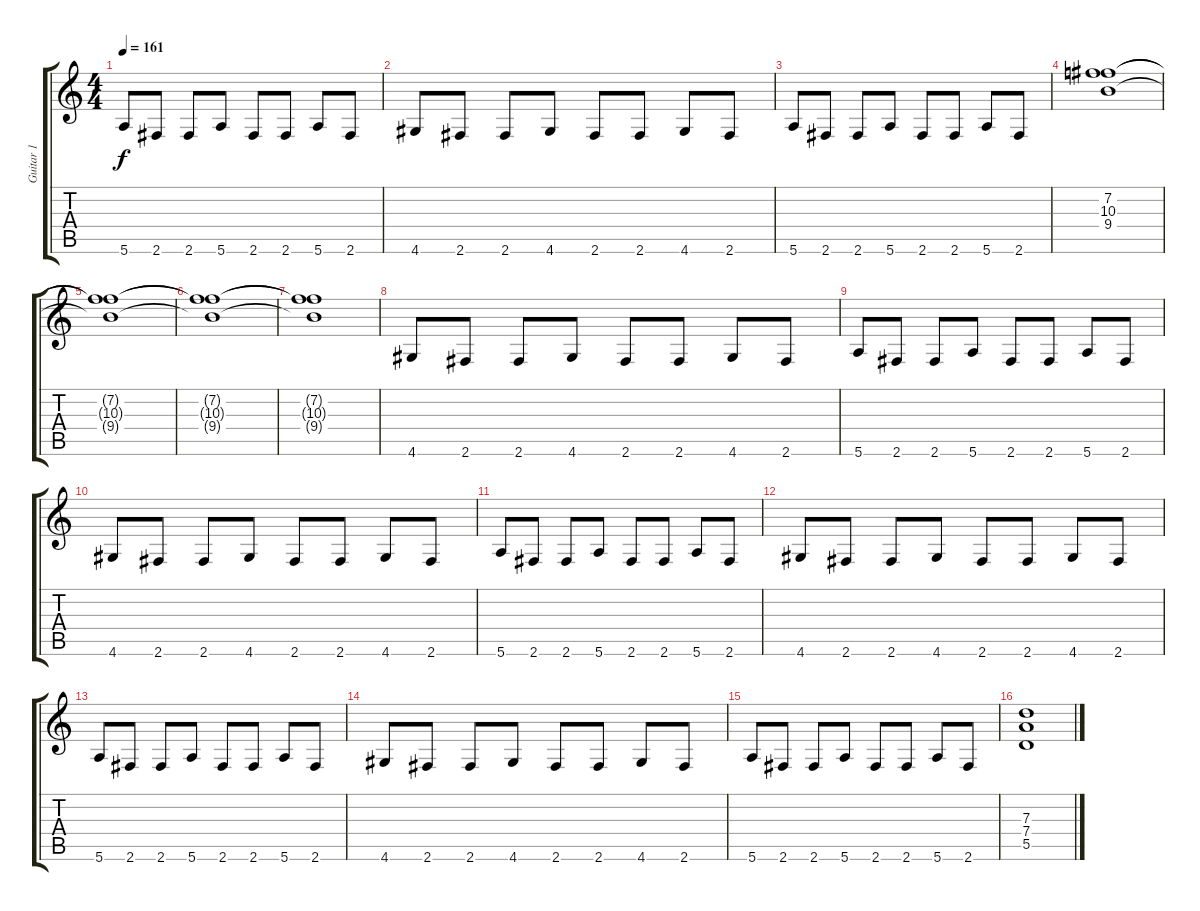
\track ("Guitar 1" "Guitar 1") {instrument distortionguitar}
\staff {score tabs}
\tuning (E4 B3 G3 D3 A2 E2) {hide}
\ts (4 4)
\tempo 161
\clef g2
\ks c
5.6.8{dy f} 2.6.8 2.6.8 5.6.8 2.6.8 2.6.8 5.6.8 2.6.8 |
4.6.8 2.6.8 2.6.8 4.6.8 2.6.8 2.6.8 4.6.8 2.6.8 |
5.6.8 2.6.8 2.6.8 5.6.8 2.6.8 2.6.8 5.6.8 2.6.8 |
(7.2 10.3 9.4).1{volume 8} |
(7.2{t} 10.3{t} 9.4{t}).1 |
(7.2{t} 10.3{t} 9.4{t}).1 |
(7.2{t} 10.3{t} 9.4{t}).1 |
4.6.8 2.6.8 2.6.8 4.6.8 2.6.8 2.6.8 4.6.8 2.6.8 |
5.6.8 2.6.8 2.6.8 5.6.8 2.6.8 2.6.8 5.6.8 2.6.8 |
4.6.8 2.6.8 2.6.8 4.6.8 2.6.8 2.6.8 4.6.8 2.6.8 |
5.6.8 2.6.8 2.6.8 5.6.8 2.6.8 2.6.8 5.6.8 2.6.8 |
4.6.8 2.6.8 2.6.8 4.6.8 2.6.8 2.6.8 4.6.8 2.6.8 |
5.6.8 2.6.8 2.6.8 5.6.8 2.6.8 2.6.8 5.6.8 2.6.8 |
4.6.8 2.6.8 2.6.8 4.6.8 2.6.8 2.6.8 4.6.8 2.6.8 |
5.6.8 2.6.8 2.6.8 5.6.8 2.6.8 2.6.8 5.6.8 2.6.8 |
(7.3 7.4 5.5).1
